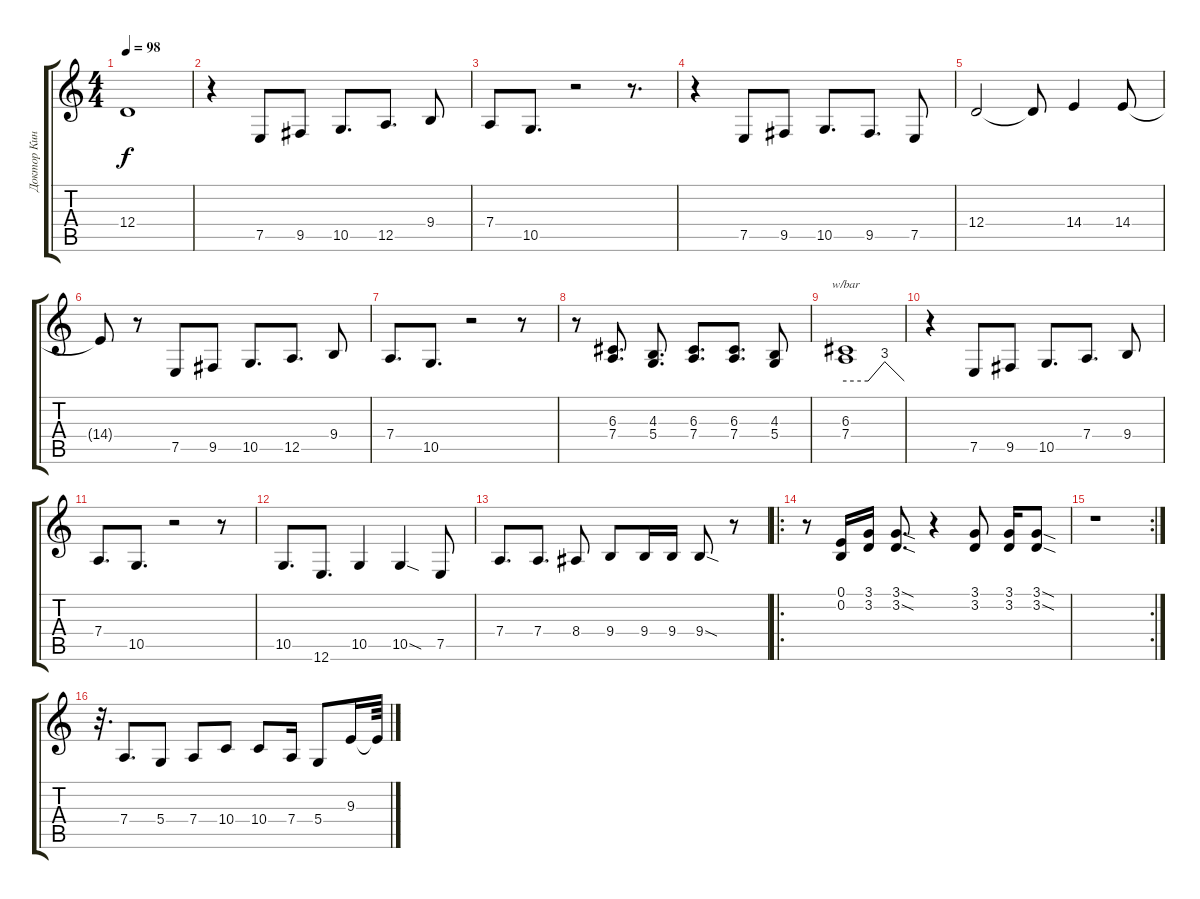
\track ("Доктор Кинчев" "Доктор Кин") {instrument lead5charang}
\staff {score tabs}
\tuning (E4 B3 G3 D3 A2 E2) {hide}
\ts (4 4)
\tempo 98
\clef g2
\ks c
12.4.1{dy f} |
r.4 7.5.8 9.5.8 10.5.8{d} 12.5.8{d} 9.4.8 |
7.4.8 10.5.8{d} r.2 r.8{d} |
r.4 7.5.8 9.5.8 10.5.8{d} 9.5.8{d} 7.5.8 |
12.4.2 12.4{t}.8 14.4.4 14.4.8 |
14.4{t}.8 r.8 7.5.8 9.5.8 10.5.8{d} 12.5.8{d} 9.4.8 |
7.4.8{d} 10.5.8{d} r.2 r.8 |
r.8 (6.3 7.4).8{d} (4.3 5.4).8{d} (6.3 7.4).8{d} (6.3 7.4).8{d} (4.3 5.4).8 |
(6.3 7.4).1{tbe (custom default 0 0 23 0 40 12 60 0)} |
r.4 7.5.8 9.5.8 10.5.8{d} 7.4.8{d} 9.4.8 |
7.4.8{d} 10.5.8{d} r.2 r.8 |
10.5.8{d} 12.6.8{d} 10.5.4 10.5{sod}.4 7.5.8 |
7.4.8{d} 7.4.8{d} 8.4.8 9.4.8 9.4.16 9.4.16 9.4{sod}.8 r.8 |
\ro
r.8 (0.1 0.2).16 (3.1 3.2).16 (3.1{sod} 3.2{sod}).8{d} r.4 (3.1 3.2).8 (3.1 3.2).16 (3.1{sod} 3.2{sod}).8 |
\rc 2
r.1 |
r.32{d} 7.4.8{d} 5.4.8 7.4.8 10.4.8 10.4.8 7.4.16 5.4.8 9.3.16 9.3{t}.64
